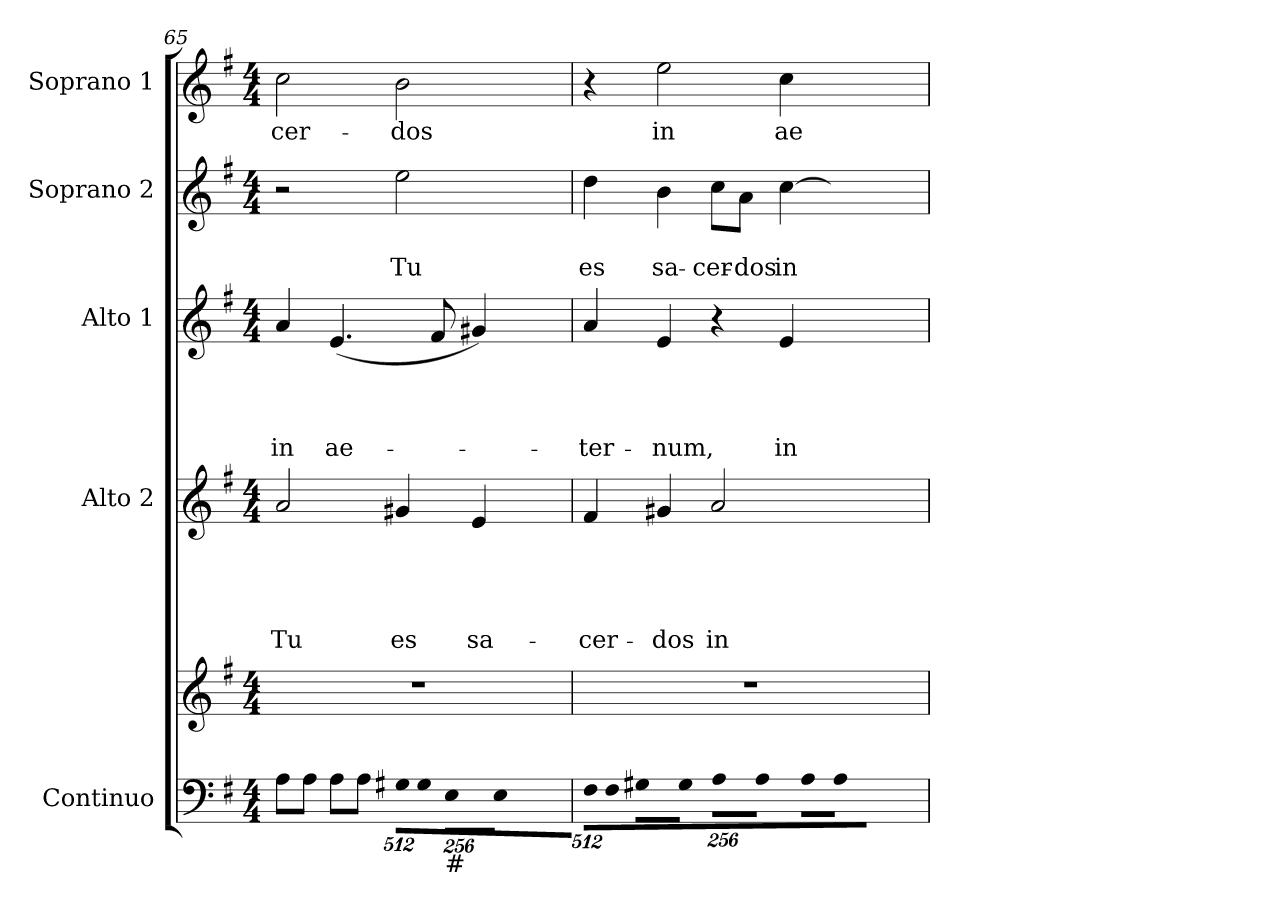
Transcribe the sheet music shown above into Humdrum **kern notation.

**kern	**kern	**kern	**text	**text	**text	**text	**text	**kern	**text	**text	**text	**text	**kern	**text	**text	**kern	**text
*part5	*part5	*part4	*part4	*part4	*part4	*part4	*part4	*part3	*part3	*part3	*part3	*part3	*part2	*part2	*part2	*part1	*part1
*staff6	*staff5	*staff4	*staff4	*staff4	*staff4	*staff4	*staff4	*staff3	*staff3	*staff3	*staff3	*staff3	*staff2	*staff2	*staff2	*staff1	*staff1
*I"Continuo	*	*I"Alto 2	*	*	*	*	*	*I"Alto 1	*	*	*	*	*I"Soprano 2	*	*	*I"Soprano 1	*
*	*	*I'A. 2	*	*	*	*	*	*I'A. 1	*	*	*	*	*I'S. 2	*	*	*I'S. 1	*
!!LO:PB:g=z
*clefF4	*clefG2	*clefG2	*	*	*	*	*	*clefG2	*	*	*	*	*clefG2	*	*	*clefG2	*
*k[f#]	*k[f#]	*k[f#]	*	*	*	*	*	*k[f#]	*	*	*	*	*k[f#]	*	*	*k[f#]	*
*G:	*G:	*G:	*	*	*	*	*	*G:	*	*	*	*	*G:	*	*	*G:	*
*M4/4	*M4/4	*M4/4	*	*	*	*	*	*M4/4	*	*	*	*	*M4/4	*	*	*M4/4	*
=65	=65	=65	=65	=65	=65	=65	=65	=65	=65	=65	=65	=65	=65	=65	=65	=65	=65
!	!	!	!	!	!	!	!LO:LY:b	!	!	!	!	!LO:LY:b	!	!	!	!	!LO:LY:b
8A\L	1r	2a/	.	.	.	.	Tu	4a/	.	.	.	in	2r	.	.	2cc\	-cer-
8A\J	.	.	.	.	.	.	.	.	.	.	.	.	.	.	.	.	.
!	!	!	!	!	!	!	!	!	!	!	!	!LO:LY:b	!	!	!	!	!
8A\L	.	.	.	.	.	.	.	(<4.e/	.	.	.	ae-	.	.	.	.	.
8A\J	.	.	.	.	.	.	.	.	.	.	.	.	.	.	.	.	.
*Xbrackettup	*	*	*	*	*	*	*	*	*	*	*	*	*	*	*	*	*
!LO:N:vis=8	!	!	!	!	!	!	!LO:LY:b	!	!	!	!	!	!	!	!LO:LY:b	!	!LO:LY:b
4096%341G#X\L	.	4g#X/	.	.	.	.	es	.	.	.	.	.	2ee\	.	Tu	2b\	-dos
!LO:N:vis=8	!	!	!	!	!	!	!	!	!	!	!	!	!	!	!	!	!
2048%171G#\J	.	.	.	.	.	.	.	.	.	.	.	.	.	.	.	.	.
.	.	.	.	.	.	.	.	8f#/	.	.	.	.	.	.	.	.	.
!LO:TX:b:t=#	!	!	!	!	!	!	!	!	!	!	!	!	!	!	!	!	!
!LO:N:vis=8	!	!	!	!	!	!	!	!	!	!	!	!	!	!	!	!	!
4096%341E\L	.	.	.	.	.	.	.	.	.	.	.	.	.	.	.	.	.
!LO:N:vis=8	!	!	!	!	!	!	!LO:LY:b	!	!	!	!	!	!	!	!	!	!
4096%341E\J	.	4e/	.	.	.	.	sa-	4g#X/)	.	.	.	.	.	.	.	.	.
8ryy	.	.	.	.	.	.	.	.	.	.	.	.	.	.	.	.	.
32ryy	.	.	.	.	.	.	.	.	.	.	.	.	.	.	.	.	.
128ryy	.	.	.	.	.	.	.	.	.	.	.	.	.	.	.	.	.
512ryy	.	.	.	.	.	.	.	.	.	.	.	.	.	.	.	.	.
2048.ryy	.	.	.	.	.	.	.	.	.	.	.	.	.	.	.	.	.
=66	=66	=66	=66	=66	=66	=66	=66	=66	=66	=66	=66	=66	=66	=66	=66	=66	=66
!LO:N:vis=8	!	!	!	!	!	!	!LO:LY:b	!	!	!	!	!LO:LY:b	!	!	!LO:LY:b	!	!
4096%341F#\L	1r	4f#/	.	.	.	.	-cer-	4a/	.	.	.	-ter-	4dd\	.	es	4r	.
!LO:N:vis=8	!	!	!	!	!	!	!	!	!	!	!	!	!	!	!	!	!
2048%171F#\J	.	.	.	.	.	.	.	.	.	.	.	.	.	.	.	.	.
!LO:N:vis=8	!	!	!	!	!	!	!	!	!	!	!	!	!	!	!	!	!
4096%227G#X\L	.	.	.	.	.	.	.	.	.	.	.	.	.	.	.	.	.
!LO:N:vis=8	!	!	!	!	!	!	!	!	!	!	!	!	!	!	!	!	!
1024%57G#\J	.	.	.	.	.	.	.	.	.	.	.	.	.	.	.	.	.
!	!	!	!	!	!	!	!LO:LY:b	!	!	!	!	!LO:LY:b	!	!	!LO:LY:b	!	!LO:LY:b
.	.	4g#X/	.	.	.	.	-dos	4e/	.	.	.	-num,	4b\	.	sa-	2ee\	in
!LO:N:vis=8	!	!	!	!	!	!	!	!	!	!	!	!	!	!	!	!	!
4096%227A\L	.	.	.	.	.	.	.	.	.	.	.	.	.	.	.	.	.
!LO:N:vis=8	!	!	!	!	!	!	!	!	!	!	!	!	!	!	!	!	!
1024%57A\J	.	.	.	.	.	.	.	.	.	.	.	.	.	.	.	.	.
!LO:N:vis=8	!	!	!	!	!	!	!	!	!	!	!	!	!	!	!	!	!
4096%227A\L	.	.	.	.	.	.	.	.	.	.	.	.	.	.	.	.	.
!LO:N:vis=8	!	!	!	!	!	!	!	!	!	!	!	!	!	!	!	!	!
1024%57A\J	.	.	.	.	.	.	.	.	.	.	.	.	.	.	.	.	.
!	!	!	!	!	!	!	!LO:LY:b	!	!	!	!	!	!	!	!LO:LY:b	!	!
2ryy	.	2a/	.	.	.	.	in	4r	.	.	.	.	8cc\L	.	-cer-	.	.
!	!	!	!	!	!	!	!	!	!	!	!	!	!	!	!LO:LY:b	!	!
.	.	.	.	.	.	.	.	.	.	.	.	.	8a\J	.	-dos	.	.
!	!	!	!	!	!	!	!	!	!	!	!	!LO:LY:b	!	!	!LO:LY:b	!	!LO:LY:b
.	.	.	.	.	.	.	.	4e/	.	.	.	in	[>4cc\	.	in	4cc\	ae-
=	=	=	=	=	=	=	=	=	=	=	=	=	=	=	=	=	=
*-	*-	*-	*-	*-	*-	*-	*-	*-	*-	*-	*-	*-	*-	*-	*-	*-	*-
